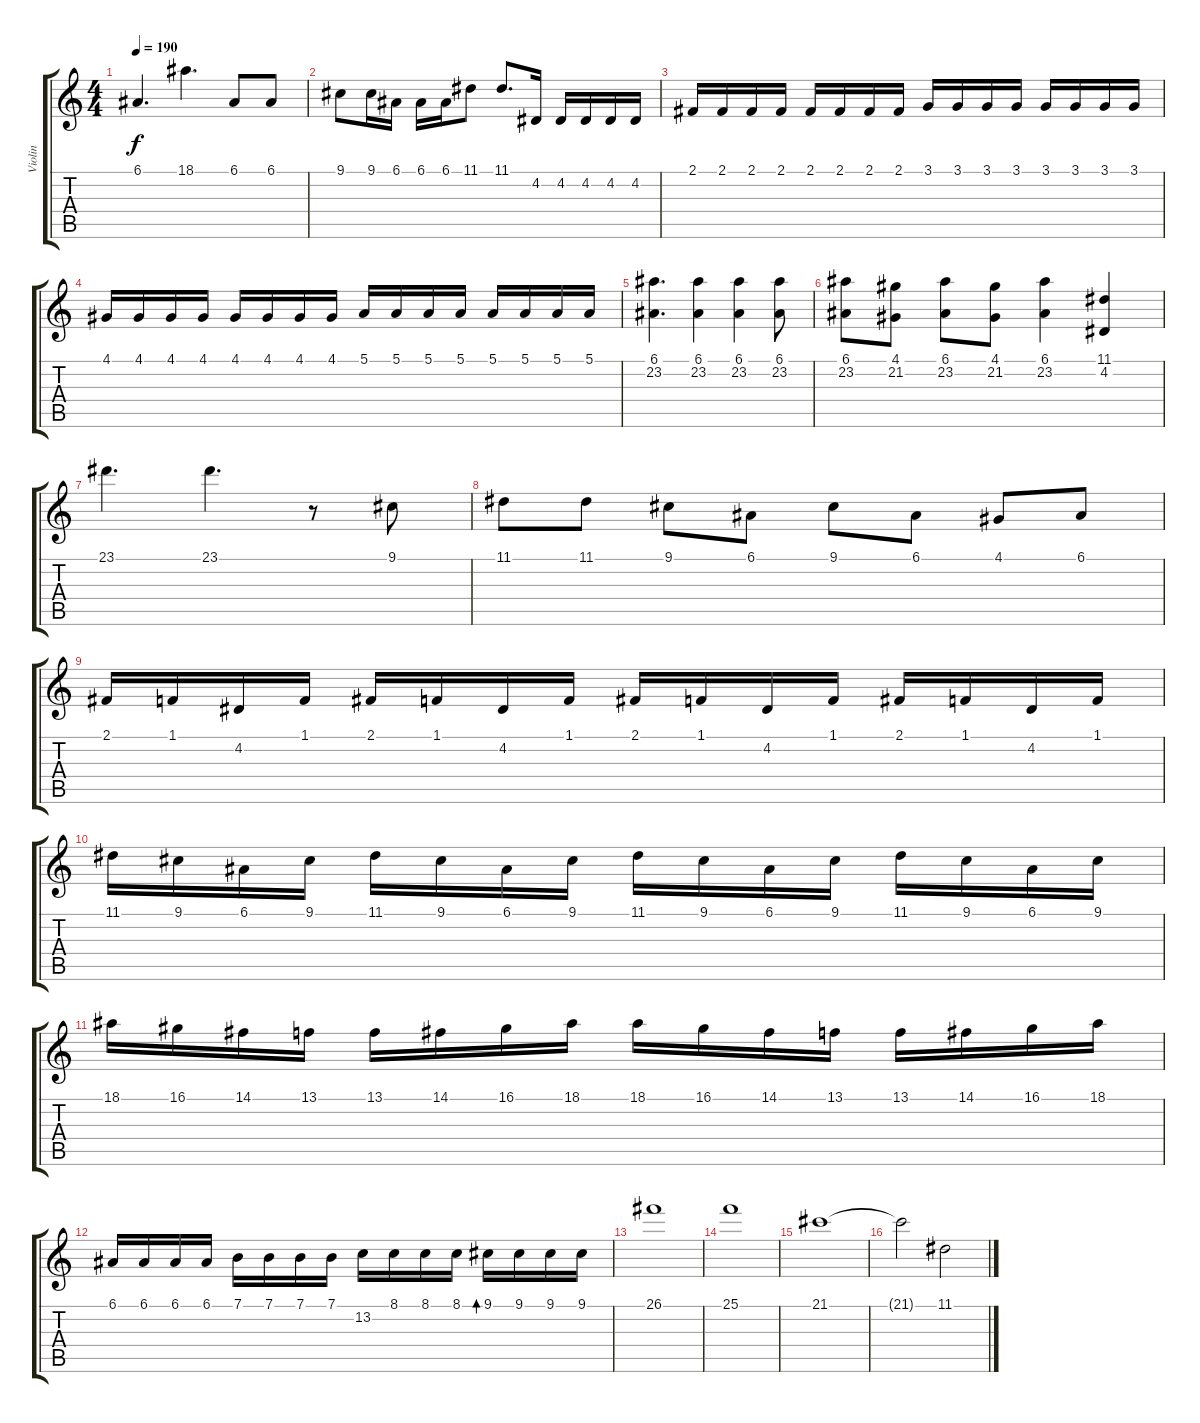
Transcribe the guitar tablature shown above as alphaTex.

\track ("Violin" "Violin") {instrument violin}
\staff {score tabs}
\tuning (E4 B3 G3 D3 A2 E2) {hide}
\ts (4 4)
\tempo 190
\clef g2
\ks c
6.1.4{d dy f} 18.1.4{d} 6.1.8 6.1.8 |
9.1.8 9.1.16 6.1.16 6.1.16 6.1.16 11.1.8 11.1.8{d} 4.2.16 4.2.16 4.2.16 4.2.16 4.2.16 |
2.1.16 2.1.16 2.1.16 2.1.16 2.1.16 2.1.16 2.1.16 2.1.16 3.1.16 3.1.16 3.1.16 3.1.16 3.1.16 3.1.16 3.1.16 3.1.16 |
4.1.16 4.1.16 4.1.16 4.1.16 4.1.16 4.1.16 4.1.16 4.1.16 5.1.16 5.1.16 5.1.16 5.1.16 5.1.16 5.1.16 5.1.16 5.1.16 |
(6.1 23.2).4{d} (6.1 23.2).4 (6.1 23.2).4 (6.1 23.2).8 |
(6.1 23.2).8 (4.1 21.2).8 (6.1 23.2).8 (4.1 21.2).8 (6.1 23.2).4 (11.1 4.2).4 |
23.1.4{d} 23.1.4{d} r.8 9.1.8 |
11.1.8 11.1.8 9.1.8 6.1.8 9.1.8 6.1.8 4.1.8 6.1.8 |
2.1.16 1.1.16 4.2.16 1.1.16 2.1.16 1.1.16 4.2.16 1.1.16 2.1.16 1.1.16 4.2.16 1.1.16 2.1.16 1.1.16 4.2.16 1.1.16 |
11.1.16 9.1.16 6.1.16 9.1.16 11.1.16 9.1.16 6.1.16 9.1.16 11.1.16 9.1.16 6.1.16 9.1.16 11.1.16 9.1.16 6.1.16 9.1.16 |
18.1.16 16.1.16 14.1.16 13.1.16 13.1.16 14.1.16 16.1.16 18.1.16 18.1.16 16.1.16 14.1.16 13.1.16 13.1.16 14.1.16 16.1.16 18.1.16 |
6.1.16 6.1.16 6.1.16 6.1.16 7.1.16 7.1.16 7.1.16 7.1.16 13.2.16 8.1.16 8.1.16 8.1.16 9.1.16{bd 30} 9.1.16 9.1.16 9.1.16 |
26.1.1 |
25.1.1 |
21.1.1 |
21.1{t}.2 11.1.2
